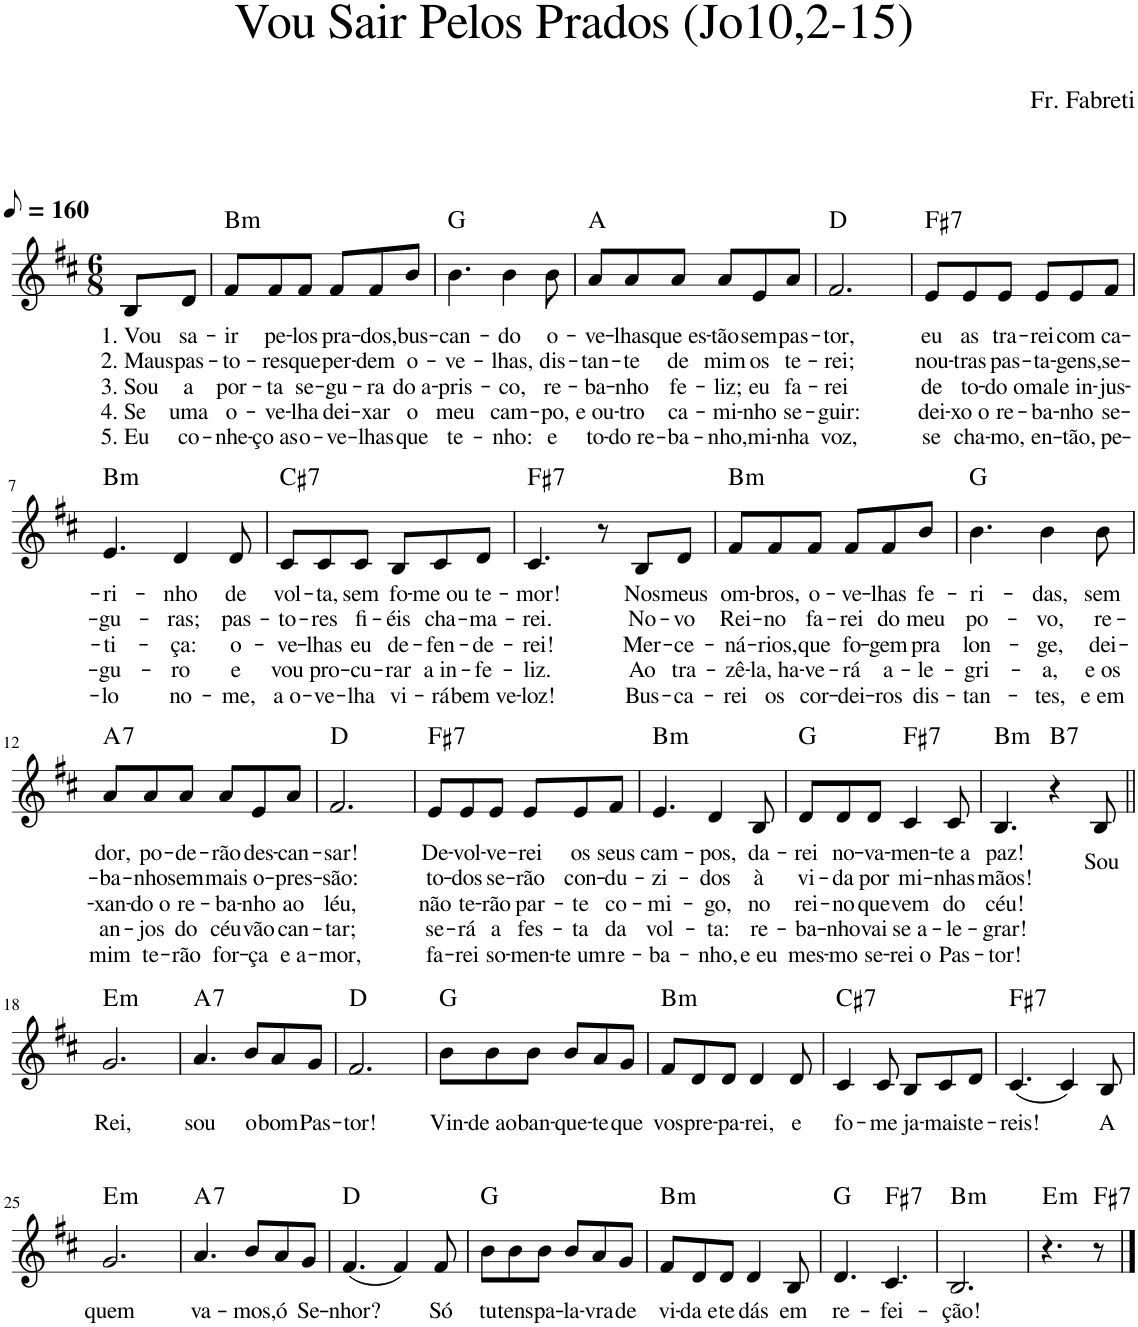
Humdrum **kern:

**kern	**text	**text	**text	**text	**text	**harte
*part1	*part1	*part1	*part1	*part1	*part1	*part1
*staff1	*staff1	*staff1	*staff1	*staff1	*staff1	*
*I"Voz	*	*	*	*	*	*
*I'Vo.	*	*	*	*	*	*
*clefG2	*	*	*	*	*	*
*k[f#c#]	*	*	*	*	*	*
*M6/8	*	*	*	*	*	*
*MM80	*	*	*	*	*	*
=1	=1	=1	=1	=1	=1	=1
!	!LO:LY:b	!LO:LY:b	!LO:LY:b	!LO:LY:b	!LO:LY:b	!
8B/L	1. Vou	2. Maus	3. Sou	4. Se	5. Eu	.
!	!LO:LY:b	!LO:LY:b	!LO:LY:b	!LO:LY:b	!LO:LY:b	!
8d/J	sa-	pas-	a	uma	co-	.
=2	=2	=2	=2	=2	=2	=2
!	!LO:LY:b	!LO:LY:b	!LO:LY:b	!LO:LY:b	!LO:LY:b	!LO:H:kt=m
8f#/L	-ir	-to-	por-	o-	-nhe-	B:min
!	!LO:LY:b	!LO:LY:b	!LO:LY:b	!LO:LY:b	!LO:LY:b	!
8f#/	pe-	-res	-ta	-ve-	-ço as	.
!	!LO:LY:b	!LO:LY:b	!LO:LY:b	!LO:LY:b	!LO:LY:b	!
8f#/J	-los	que	se-	-lha	o-	.
!	!LO:LY:b	!LO:LY:b	!LO:LY:b	!LO:LY:b	!LO:LY:b	!
8f#/L	pra-	per-	-gu-	dei-	-ve-	.
!	!LO:LY:b	!LO:LY:b	!LO:LY:b	!LO:LY:b	!LO:LY:b	!
8f#/	-dos,	-dem	-ra	-xar	-lhas	.
!	!LO:LY:b	!LO:LY:b	!LO:LY:b	!LO:LY:b	!LO:LY:b	!
8b/J	bus-	o-	do a-	o	que	.
=3	=3	=3	=3	=3	=3	=3
!	!LO:LY:b	!LO:LY:b	!LO:LY:b	!LO:LY:b	!LO:LY:b	!
4.b\	-can-	-ve-	-pris-	meu	te-	G:maj
!	!LO:LY:b	!LO:LY:b	!LO:LY:b	!LO:LY:b	!LO:LY:b	!
4b\	-do	-lhas,	-co,	cam-	-nho:	.
!	!LO:LY:b	!LO:LY:b	!LO:LY:b	!LO:LY:b	!LO:LY:b	!
8b\	o-	dis-	re-	-po,	e	.
=4	=4	=4	=4	=4	=4	=4
!	!LO:LY:b	!LO:LY:b	!LO:LY:b	!LO:LY:b	!LO:LY:b	!
8a/L	-ve-	-tan-	-ba-	e ou-	to-	A:maj
!	!LO:LY:b	!LO:LY:b	!LO:LY:b	!LO:LY:b	!LO:LY:b	!
8a/	-lhas	-te	-nho	-tro	-do re-	.
!	!LO:LY:b	!LO:LY:b	!LO:LY:b	!LO:LY:b	!LO:LY:b	!
8a/J	que es-	de	fe-	ca-	-ba-	.
!	!LO:LY:b	!LO:LY:b	!LO:LY:b	!LO:LY:b	!LO:LY:b	!
8a/L	-tão	mim	-liz;	-mi-	-nho,	.
!	!LO:LY:b	!LO:LY:b	!LO:LY:b	!LO:LY:b	!LO:LY:b	!
8e/	sem	os	eu	-nho	mi-	.
!	!LO:LY:b	!LO:LY:b	!LO:LY:b	!LO:LY:b	!LO:LY:b	!
8a/J	pas-	te-	fa-	se-	-nha	.
=5	=5	=5	=5	=5	=5	=5
!	!LO:LY:b	!LO:LY:b	!LO:LY:b	!LO:LY:b	!LO:LY:b	!
2.f#/	-tor,	-rei;	-rei	-guir:	voz,	D:maj
=6	=6	=6	=6	=6	=6	=6
!	!LO:LY:b	!LO:LY:b	!LO:LY:b	!LO:LY:b	!LO:LY:b	!LO:H:kt=7
8e/L	eu	nou-	de	dei-	se	F#:7
!	!LO:LY:b	!LO:LY:b	!LO:LY:b	!LO:LY:b	!LO:LY:b	!
8e/	as	-tras	to-	-xo o	cha-	.
!	!LO:LY:b	!LO:LY:b	!LO:LY:b	!LO:LY:b	!LO:LY:b	!
8e/J	tra-	pas-	-do o	re-	-mo,	.
!	!LO:LY:b	!LO:LY:b	!LO:LY:b	!LO:LY:b	!LO:LY:b	!
8e/L	-rei	-ta-	mal	-ba-	en-	.
!	!LO:LY:b	!LO:LY:b	!LO:LY:b	!LO:LY:b	!LO:LY:b	!
8e/	com	-gens,	e in-	-nho	-tão,	.
!	!LO:LY:b	!LO:LY:b	!LO:LY:b	!LO:LY:b	!LO:LY:b	!
8f#/J	ca-	se-	-jus-	se-	pe-	.
!!LO:LB:g=z
=7	=7	=7	=7	=7	=7	=7
!	!LO:LY:b	!LO:LY:b	!LO:LY:b	!LO:LY:b	!LO:LY:b	!LO:H:kt=m
4.e/	-ri-	-gu-	-ti-	-gu-	-lo	B:min
!	!LO:LY:b	!LO:LY:b	!LO:LY:b	!LO:LY:b	!LO:LY:b	!
4d/	-nho	-ras;	-ça:	-ro	no-	.
!	!LO:LY:b	!LO:LY:b	!LO:LY:b	!LO:LY:b	!LO:LY:b	!
8d/	de	pas-	o-	e	-me,	.
=8	=8	=8	=8	=8	=8	=8
!	!LO:LY:b	!LO:LY:b	!LO:LY:b	!LO:LY:b	!LO:LY:b	!LO:H:kt=7
8c#/L	vol-	-to-	-ve-	vou	a o-	C#:7
!	!LO:LY:b	!LO:LY:b	!LO:LY:b	!LO:LY:b	!LO:LY:b	!
8c#/	-ta,	-res	-lhas	pro-	-ve-	.
!	!LO:LY:b	!LO:LY:b	!LO:LY:b	!LO:LY:b	!LO:LY:b	!
8c#/J	sem	fi-	eu	-cu-	-lha	.
!	!LO:LY:b	!LO:LY:b	!LO:LY:b	!LO:LY:b	!LO:LY:b	!
8B/L	fo-	-éis	de-	-rar	vi-	.
!	!LO:LY:b	!LO:LY:b	!LO:LY:b	!LO:LY:b	!LO:LY:b	!
8c#/	-me ou	cha-	-fen-	a in-	-rá	.
!	!LO:LY:b	!LO:LY:b	!LO:LY:b	!LO:LY:b	!LO:LY:b	!
8d/J	te-	-ma-	-de-	-fe-	bem ve-	.
=9	=9	=9	=9	=9	=9	=9
!	!LO:LY:b	!LO:LY:b	!LO:LY:b	!LO:LY:b	!LO:LY:b	!LO:H:kt=7
4.c#/	-mor!	-rei.	-rei!	-liz.	-loz!	F#:7
8r	.	.	.	.	.	.
!	!LO:LY:b	!LO:LY:b	!LO:LY:b	!LO:LY:b	!LO:LY:b	!
8B/L	Nos	No-	Mer-	Ao	Bus-	.
!	!LO:LY:b	!LO:LY:b	!LO:LY:b	!LO:LY:b	!LO:LY:b	!
8d/J	meus	-vo	-ce-	tra-	-ca-	.
=10	=10	=10	=10	=10	=10	=10
!	!LO:LY:b	!LO:LY:b	!LO:LY:b	!LO:LY:b	!LO:LY:b	!LO:H:kt=m
8f#/L	om-	Rei-	-ná-	-zê-	-rei	B:min
!	!LO:LY:b	!LO:LY:b	!LO:LY:b	!LO:LY:b	!LO:LY:b	!
8f#/	-bros,	-no	-rios,	-la, ha-	os	.
!	!LO:LY:b	!LO:LY:b	!LO:LY:b	!LO:LY:b	!LO:LY:b	!
8f#/J	o-	fa-	que	-ve-	cor-	.
!	!LO:LY:b	!LO:LY:b	!LO:LY:b	!LO:LY:b	!LO:LY:b	!
8f#/L	-ve-	-rei	fo-	-rá	-dei-	.
!	!LO:LY:b	!LO:LY:b	!LO:LY:b	!LO:LY:b	!LO:LY:b	!
8f#/	-lhas	do	-gem	a-	-ros	.
!	!LO:LY:b	!LO:LY:b	!LO:LY:b	!LO:LY:b	!LO:LY:b	!
8b/J	fe-	meu	pra	-le-	dis-	.
=11	=11	=11	=11	=11	=11	=11
!	!LO:LY:b	!LO:LY:b	!LO:LY:b	!LO:LY:b	!LO:LY:b	!
4.b\	-ri-	po-	lon-	-gri-	-tan-	G:maj
!	!LO:LY:b	!LO:LY:b	!LO:LY:b	!LO:LY:b	!LO:LY:b	!
4b\	-das,	-vo,	-ge,	-a,	-tes,	.
!	!LO:LY:b	!LO:LY:b	!LO:LY:b	!LO:LY:b	!LO:LY:b	!
8b\	sem	re-	dei-	e os	e em	.
!!LO:LB:g=z
=12	=12	=12	=12	=12	=12	=12
!	!LO:LY:b	!LO:LY:b	!LO:LY:b	!LO:LY:b	!LO:LY:b	!LO:H:kt=7
8a/L	dor,	-ba-	-xan-	an-	mim	A:7
!	!LO:LY:b	!LO:LY:b	!LO:LY:b	!LO:LY:b	!LO:LY:b	!
8a/	po-	-nho	-do o	-jos	te-	.
!	!LO:LY:b	!LO:LY:b	!LO:LY:b	!LO:LY:b	!LO:LY:b	!
8a/J	-de-	sem	re-	do	-rão	.
!	!LO:LY:b	!LO:LY:b	!LO:LY:b	!LO:LY:b	!LO:LY:b	!
8a/L	-rão	mais	-ba-	céu	for-	.
!	!LO:LY:b	!LO:LY:b	!LO:LY:b	!LO:LY:b	!LO:LY:b	!
8e/	des-	o-	-nho	vão	-ça	.
!	!LO:LY:b	!LO:LY:b	!LO:LY:b	!LO:LY:b	!LO:LY:b	!
8a/J	-can-	-pres-	ao	can-	e a-	.
=13	=13	=13	=13	=13	=13	=13
!	!LO:LY:b	!LO:LY:b	!LO:LY:b	!LO:LY:b	!LO:LY:b	!
2.f#/	-sar!	-são:	léu,	-tar;	-mor,	D:maj
=14	=14	=14	=14	=14	=14	=14
!	!LO:LY:b	!LO:LY:b	!LO:LY:b	!LO:LY:b	!LO:LY:b	!LO:H:kt=7
8e/L	De-	to-	não	se-	fa-	F#:7
!	!LO:LY:b	!LO:LY:b	!LO:LY:b	!LO:LY:b	!LO:LY:b	!
8e/	-vol-	-dos	te-	-rá	-rei	.
!	!LO:LY:b	!LO:LY:b	!LO:LY:b	!LO:LY:b	!LO:LY:b	!
8e/J	-ve-	se-	-rão	a	so-	.
!	!LO:LY:b	!LO:LY:b	!LO:LY:b	!LO:LY:b	!LO:LY:b	!
8e/L	-rei	-rão	par-	fes-	-men-	.
!	!LO:LY:b	!LO:LY:b	!LO:LY:b	!LO:LY:b	!LO:LY:b	!
8e/	os	con-	-te	-ta	-te um	.
!	!LO:LY:b	!LO:LY:b	!LO:LY:b	!LO:LY:b	!LO:LY:b	!
8f#/J	seus	-du-	co-	da	re-	.
=15	=15	=15	=15	=15	=15	=15
!	!LO:LY:b	!LO:LY:b	!LO:LY:b	!LO:LY:b	!LO:LY:b	!LO:H:kt=m
4.e/	cam-	-zi-	-mi-	vol-	-ba-	B:min
!	!LO:LY:b	!LO:LY:b	!LO:LY:b	!LO:LY:b	!LO:LY:b	!
4d/	-pos,	-dos	-go,	-ta:	-nho,	.
!	!LO:LY:b	!LO:LY:b	!LO:LY:b	!LO:LY:b	!LO:LY:b	!
8B/	da-	à	no	re-	e eu	.
=16	=16	=16	=16	=16	=16	=16
!	!LO:LY:b	!LO:LY:b	!LO:LY:b	!LO:LY:b	!LO:LY:b	!
8d/L	-rei	vi-	rei-	-ba-	mes-	G:maj
!	!LO:LY:b	!LO:LY:b	!LO:LY:b	!LO:LY:b	!LO:LY:b	!
8d/	no-	-da	-no	-nho	-mo	.
!	!LO:LY:b	!LO:LY:b	!LO:LY:b	!LO:LY:b	!LO:LY:b	!
8d/J	-va-	por	que	vai	se-	.
!	!LO:LY:b	!LO:LY:b	!LO:LY:b	!LO:LY:b	!LO:LY:b	!LO:H:kt=7
4c#/	-men-	mi-	vem	se a-	-rei o	F#:7
!	!LO:LY:b	!LO:LY:b	!LO:LY:b	!LO:LY:b	!LO:LY:b	!
8c#/	-te a	-nhas	do	-le-	Pas-	.
=17	=17	=17	=17	=17	=17	=17
!	!LO:LY:b	!LO:LY:b	!LO:LY:b	!LO:LY:b	!LO:LY:b	!LO:H:kt=m
4.B/	paz!	mãos!	céu!	-grar!	-tor!	B:min
!	!	!	!	!	!	!LO:H:kt=7
4r	.	.	.	.	.	B:7
!	!LO:LY:b	!	!	!	!	!
8B/	Sou	.	.	.	.	.
!!LO:LB:g=z
=18||	=18||	=18||	=18||	=18||	=18||	=18||
!	!LO:LY:b	!	!	!	!	!LO:H:kt=m
2.g/	Rei,	.	.	.	.	E:min
=19	=19	=19	=19	=19	=19	=19
!	!LO:LY:b	!	!	!	!	!LO:H:kt=7
4.a/	sou	.	.	.	.	A:7
!	!LO:LY:b	!	!	!	!	!
8b/L	o	.	.	.	.	.
!	!LO:LY:b	!	!	!	!	!
8a/	bom	.	.	.	.	.
!	!LO:LY:b	!	!	!	!	!
8g/J	Pas-	.	.	.	.	.
=20	=20	=20	=20	=20	=20	=20
!	!LO:LY:b	!	!	!	!	!
2.f#/	-tor!	.	.	.	.	D:maj
=21	=21	=21	=21	=21	=21	=21
!	!LO:LY:b	!	!	!	!	!
8b\L	Vin-	.	.	.	.	G:maj
!	!LO:LY:b	!	!	!	!	!
8b\	-de ao	.	.	.	.	.
!	!LO:LY:b	!	!	!	!	!
8b\J	ban-	.	.	.	.	.
!	!LO:LY:b	!	!	!	!	!
8b/L	-que-	.	.	.	.	.
!	!LO:LY:b	!	!	!	!	!
8a/	-te	.	.	.	.	.
!	!LO:LY:b	!	!	!	!	!
8g/J	que	.	.	.	.	.
=22	=22	=22	=22	=22	=22	=22
!	!LO:LY:b	!	!	!	!	!LO:H:kt=m
8f#/L	vos	.	.	.	.	B:min
!	!LO:LY:b	!	!	!	!	!
8d/	pre-	.	.	.	.	.
!	!LO:LY:b	!	!	!	!	!
8d/J	-pa-	.	.	.	.	.
!	!LO:LY:b	!	!	!	!	!
4d/	-rei,	.	.	.	.	.
!	!LO:LY:b	!	!	!	!	!
8d/	e	.	.	.	.	.
=23	=23	=23	=23	=23	=23	=23
!	!LO:LY:b	!	!	!	!	!LO:H:kt=7
4c#/	fo-	.	.	.	.	C#:7
!	!LO:LY:b	!	!	!	!	!
8c#/	-me	.	.	.	.	.
!	!LO:LY:b	!	!	!	!	!
8B/L	ja-	.	.	.	.	.
!	!LO:LY:b	!	!	!	!	!
8c#/	-mais	.	.	.	.	.
!	!LO:LY:b	!	!	!	!	!
8d/J	te-	.	.	.	.	.
=24	=24	=24	=24	=24	=24	=24
!	!LO:LY:b	!	!	!	!	!LO:H:kt=7
(4.c#/	-reis!	.	.	.	.	F#:7
4c#/)	.	.	.	.	.	.
!	!LO:LY:b	!	!	!	!	!
8B/	A	.	.	.	.	.
!!LO:LB:g=z
=25	=25	=25	=25	=25	=25	=25
!	!LO:LY:b	!	!	!	!	!LO:H:kt=m
2.g/	quem	.	.	.	.	E:min
=26	=26	=26	=26	=26	=26	=26
!	!LO:LY:b	!	!	!	!	!LO:H:kt=7
4.a/	va-	.	.	.	.	A:7
!	!LO:LY:b	!	!	!	!	!
8b/L	-mos,	.	.	.	.	.
!	!LO:LY:b	!	!	!	!	!
8a/	ó	.	.	.	.	.
!	!LO:LY:b	!	!	!	!	!
8g/J	Se-	.	.	.	.	.
=27	=27	=27	=27	=27	=27	=27
!	!LO:LY:b	!	!	!	!	!
(4.f#/	-nhor?	.	.	.	.	D:maj
4f#/)	.	.	.	.	.	.
!	!LO:LY:b	!	!	!	!	!
8f#/	Só	.	.	.	.	.
=28	=28	=28	=28	=28	=28	=28
!	!LO:LY:b	!	!	!	!	!
8b\L	tu	.	.	.	.	G:maj
!	!LO:LY:b	!	!	!	!	!
8b\	tens	.	.	.	.	.
!	!LO:LY:b	!	!	!	!	!
8b\J	pa-	.	.	.	.	.
!	!LO:LY:b	!	!	!	!	!
8b/L	-la-	.	.	.	.	.
!	!LO:LY:b	!	!	!	!	!
8a/	-vra	.	.	.	.	.
!	!LO:LY:b	!	!	!	!	!
8g/J	de	.	.	.	.	.
=29	=29	=29	=29	=29	=29	=29
!	!LO:LY:b	!	!	!	!	!LO:H:kt=m
8f#/L	vi-	.	.	.	.	B:min
!	!LO:LY:b	!	!	!	!	!
8d/	-da e	.	.	.	.	.
!	!LO:LY:b	!	!	!	!	!
8d/J	te	.	.	.	.	.
!	!LO:LY:b	!	!	!	!	!
4d/	dás	.	.	.	.	.
!	!LO:LY:b	!	!	!	!	!
8B/	em	.	.	.	.	.
=30	=30	=30	=30	=30	=30	=30
!	!LO:LY:b	!	!	!	!	!
4.d/	re-	.	.	.	.	G:maj
!	!LO:LY:b	!	!	!	!	!LO:H:kt=7
4.c#/	-fei-	.	.	.	.	F#:7
=31	=31	=31	=31	=31	=31	=31
!	!LO:LY:b	!	!	!	!	!LO:H:kt=m
2.B/	-ção!	.	.	.	.	B:min
=32	=32	=32	=32	=32	=32	=32
!	!	!	!	!	!	!LO:H:kt=m
4.r	.	.	.	.	.	E:min
!	!	!	!	!	!	!LO:H:kt=7
8r	.	.	.	.	.	F#:7
==	==	==	==	==	==	==
*-	*-	*-	*-	*-	*-	*-
